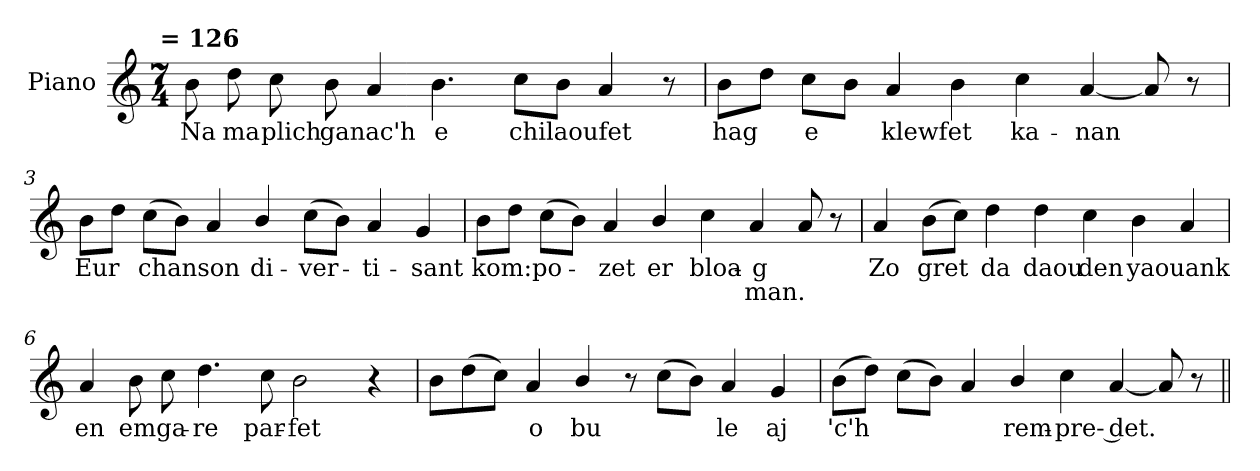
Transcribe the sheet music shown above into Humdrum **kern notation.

**kern	**text	**text
*part1	*part1	*part1
*staff1	*staff1	*staff1
*I"Piano	*	*
*I'Pno	*	*
*clefG2	*	*
*k[]	*	*
!!LO:TX:omd:t= = 126
*M7/4	*	*
*MM126	*	*
=1	=1	=1
8b\	Na	.
8dd\	ma	.
8cc\	plich	.
8b\	ganac'h	.
4a/	.	.
4.b\	e	.
8cc\L	chilaoufet	.
8b\J	.	.
4a/	.	.
8r	.	.
=2	=2	=2
8b\L	hag	.
8dd\J	.	.
8cc\L	e	.
8b\J	.	.
4a/	klewfet	.
4b\	.	.
4cc\	ka-	.
[4a/	-nan	.
8a/]	.	.
8r	.	.
=3	=3	=3
8b\L	Eur	.
8dd\J	.	.
(>8cc\L	chanson	.
8b\J)	.	.
4a/	.	.
4b/	di-	.
(>8cc\L	-ver-	.
8b\J)	.	.
4a/	-ti-	.
4g/	-sant	.
=4	=4	=4
8b\L	kom:po-	.
8dd\J	.	.
(>8cc\L	.	.
8b\J)	.	.
4a/	-zet	.
4b/	er	.
4cc\	bloa-	.
4a/	-g	man.
8a/	.	.
8r	.	.
=5	=5	=5
4a/	Zo	.
(>8b\L	gret	.
8cc\J)	.	.
4dd\	da	.
4dd\	daou	.
4cc\	den	.
4b\	yaouank	.
4a/	.	.
=6	=6	=6
4a/	en	.
8b\	em	.
8cc\	ga-	.
4.dd\	-re	.
8cc\	par-	.
2b\	-fet	.
4r	.	.
=7	=7	=7
8b\L	.	.
(>8dd\	.	.
8cc\J)	.	.
4a/	o	.
4b/	bu	.
8r	.	.
(>8cc\L	.	.
8b\J)	.	.
4a/	- le	.
4g/	- aj	.
=8	=8	=8
(>8b\L	'c'h	.
8dd\J)	.	.
(>8cc\L	.	.
8b\J)	.	.
4a/	.	.
4b/	rem -	.
4cc\	pre- det.	.
[4a/	.	.
8a/]	.	.
8r	.	.
=||	=||	=||
*-	*-	*-
